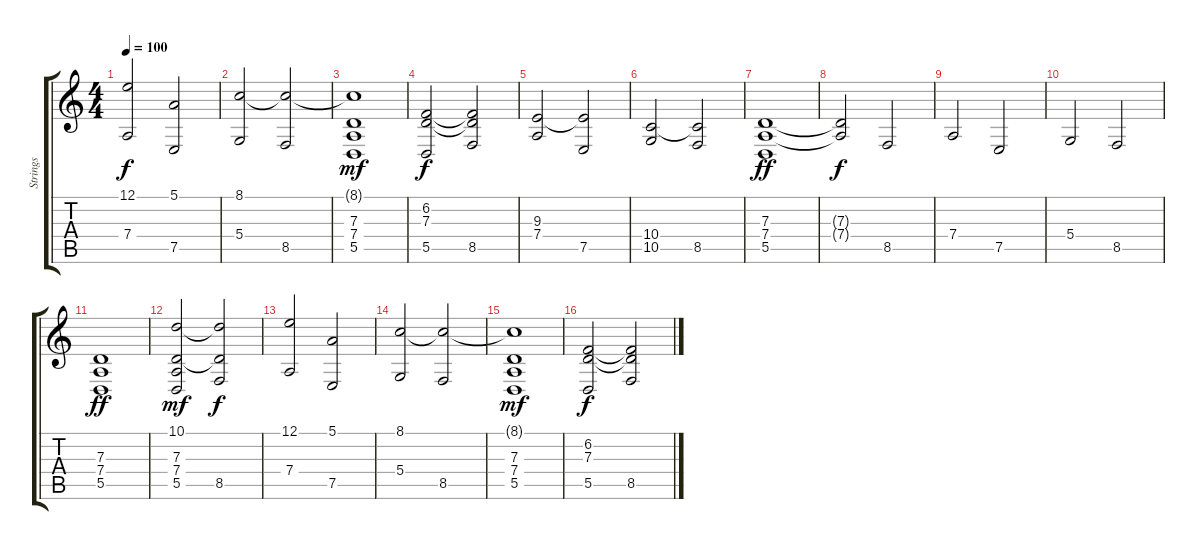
\track ("Strings" "Strings") {instrument stringensemble1}
\staff {score tabs}
\tuning (E4 B3 G3 D3 A2 E2) {hide}
\ts (4 4)
\tempo 100
\clef g2
\ks c
(12.1 7.4).2{dy f} (5.1 7.5).2 |
(8.1 5.4).2 (8.1{t} 8.5).2 |
(8.1{t} 7.3 7.4 5.5).1{dy mf} |
(6.2 7.3 5.5).2{dy f} (6.2{t} 7.3{t} 8.5).2 |
(9.3 7.4).2 (9.3{t} 7.5).2 |
(10.4 10.5).2 (10.4{t} 8.5).2 |
(7.3 7.4 5.5).1{dy ff} |
(7.3{t} 7.4{t}).2{dy f} 8.5.2 |
7.4.2 7.5.2 |
5.4.2 8.5.2 |
(7.3 7.4 5.5).1{dy ff} |
(10.1 7.3 7.4 5.5).2{dy mf} (10.1{t} 7.3{t} 8.5).2{dy f} |
(12.1 7.4).2 (5.1 7.5).2 |
(8.1 5.4).2 (8.1{t} 8.5).2 |
(8.1{t} 7.3 7.4 5.5).1{dy mf} |
(6.2 7.3 5.5).2{dy f} (6.2{t} 7.3{t} 8.5).2
